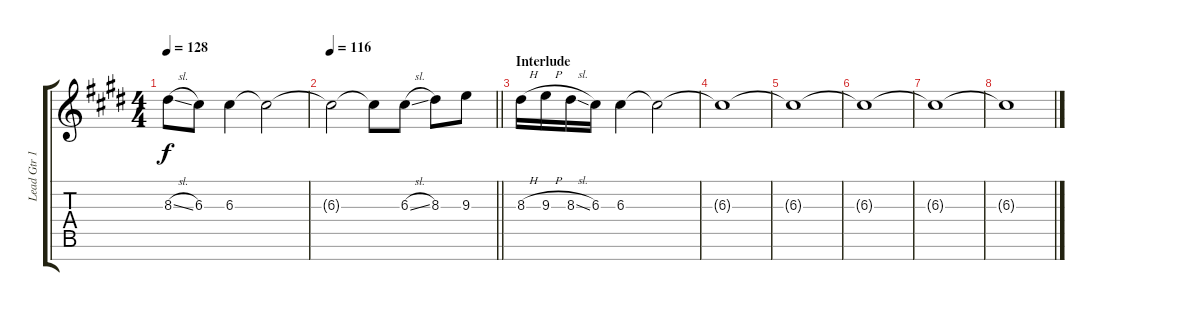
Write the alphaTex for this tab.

\track ("Lead Gtr 1" "Lead Gtr 1") {instrument distortionguitar}
\staff {score tabs}
\tuning (E4 B3 G3 D3 A2 E2 B1) {hide}
\ts (4 4)
\tempo 128
\clef g2
\ks c#minor
8.3{sl}.8{dy f} 6.3.8 6.3.4 6.3{t}.2 |
\tempo 116
\barLineRight lightlight
6.3{t}.2 6.3{t}.8 6.3{sl}.8 8.3.8 9.3.8 |
\section ("" "Interlude")
8.3{h}.16 9.3{h}.16 8.3{sl}.16 6.3.16 6.3.4 6.3{t}.2 |
6.3{t}.1{volume 0} |
6.3{t}.1 |
6.3{t}.1 |
6.3{t}.1 |
6.3{t}.1
